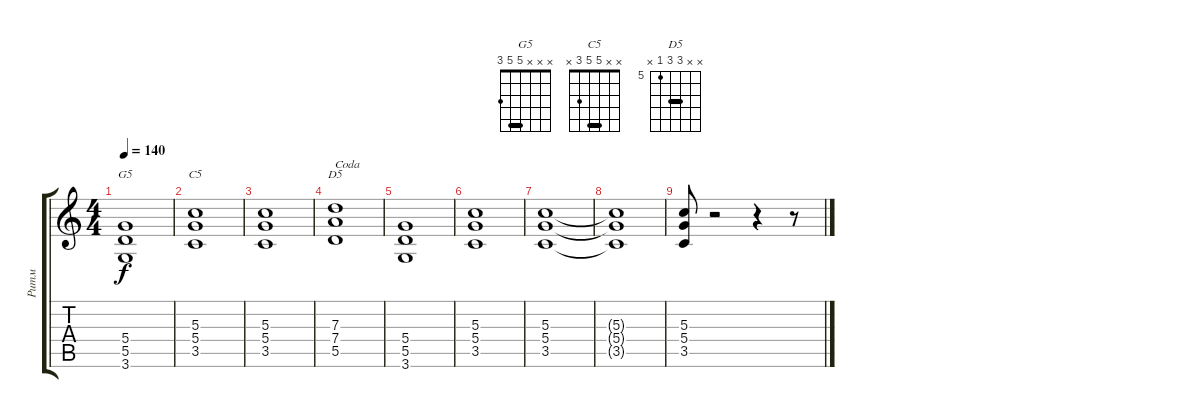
\track ("Ритм" "Ритм") {instrument distortionguitar}
\staff {score tabs}
\tuning (E4 B3 G3 D3 A2 E2) {hide}
\chord ("G5" x x x 5 5 3) {barre 5}
\chord ("C5" x x 5 5 3 x) {barre 5}
\chord ("D5" x x 7 7 5 x) {firstfret 5 barre 7}
\ts (4 4)
\tempo 140
\clef g2
\ks c
(5.4 5.5 3.6).1{ch "G5" dy f} |
(5.3 5.4 3.5).1{ch "C5"} |
(5.3 5.4 3.5).1 |
(7.3 7.4 5.5).1{ch "D5" txt "Coda"} |
(5.4 5.5 3.6).1 |
(5.3 5.4 3.5).1 |
(5.3 5.4 3.5).1 |
(5.3{t} 5.4{t} 3.5{t}).1 |
(5.3 5.4 3.5).8 r.2 r.4 r.8
